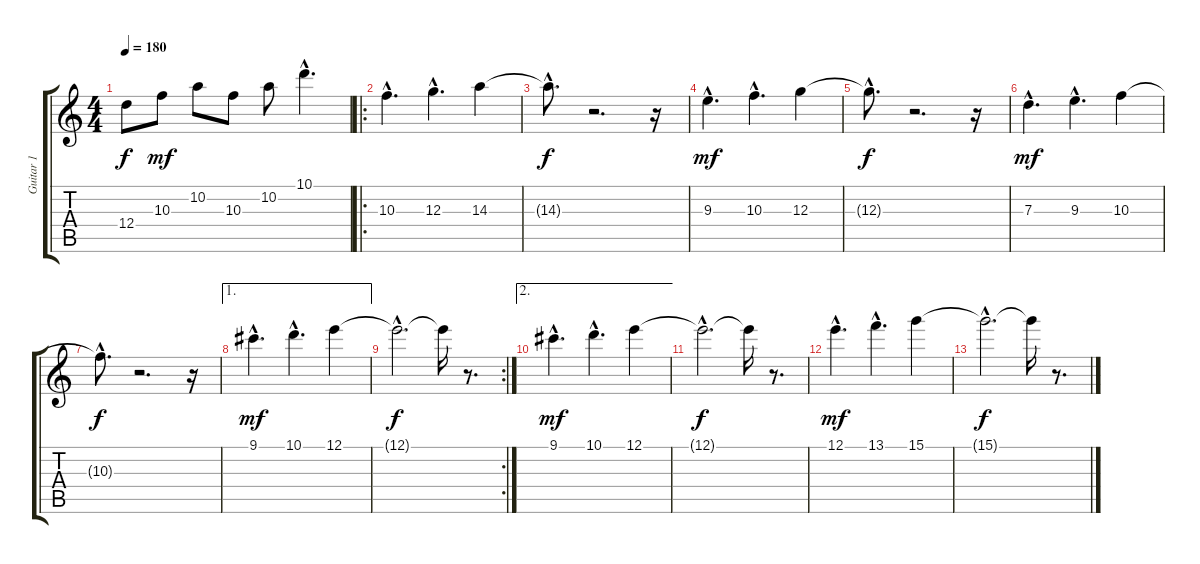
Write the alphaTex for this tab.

\track ("Guitar 1" "Guitar 1") {instrument electricguitarclean}
\staff {score tabs}
\tuning (E4 B3 G3 D3 A2 E2) {hide}
\ts (4 4)
\tempo 180
\clef g2
\ks c
12.4{t}.8{dy f} 10.3.8{dy mf} 10.2.8 10.3.8 10.2.8 10.1{hac}.4{d} |
\ro
10.3{hac}.4{d} 12.3{hac}.4{d} 14.3.4 |
14.3{hac t}.8{d dy f} r.2{d} r.16 |
9.3{hac}.4{d dy mf} 10.3{hac}.4{d} 12.3.4 |
12.3{hac t}.8{d dy f} r.2{d} r.16 |
7.3{hac}.4{d dy mf} 9.3{hac}.4{d} 10.3.4 |
10.3{hac t}.8{d dy f} r.2{d} r.16 |
\ae 1
9.1{hac}.4{d dy mf} 10.1{hac}.4{d} 12.1.4 |
\rc 2
12.1{hac t}.2{d dy f} 12.1{t}.16 r.8{d} |
\ae 2
9.1{hac}.4{d dy mf} 10.1{hac}.4{d} 12.1.4 |
12.1{hac t}.2{d dy f} 12.1{t}.16 r.8{d} |
12.1{hac}.4{d dy mf} 13.1{hac}.4{d} 15.1.4 |
15.1{hac t}.2{d dy f} 15.1{t}.16 r.8{d}
